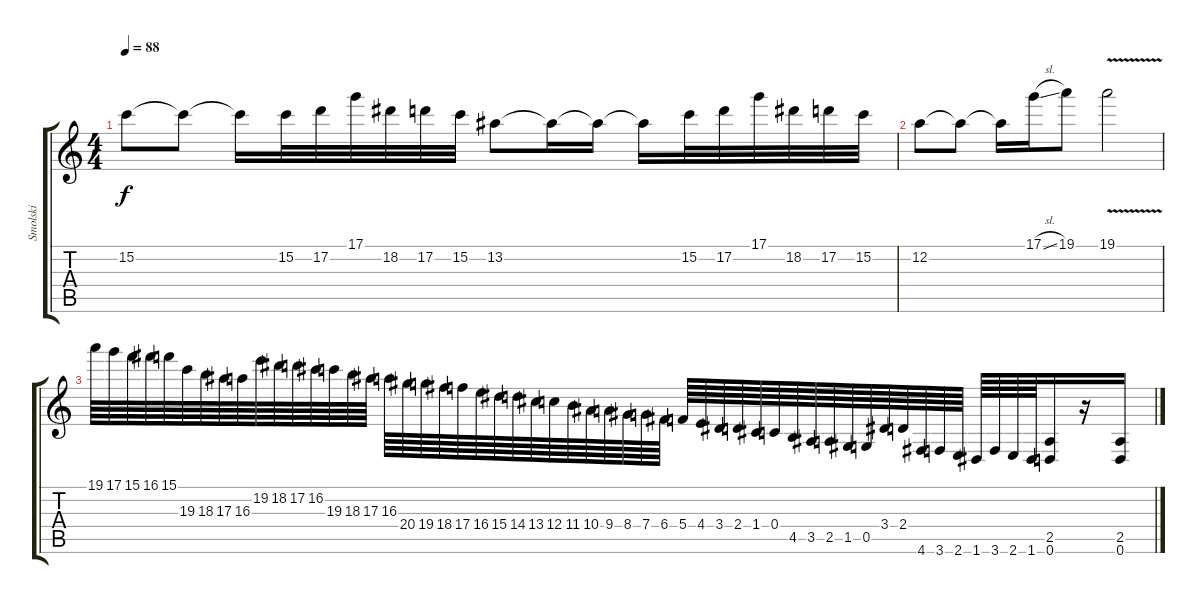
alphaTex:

\track ("Smolski" "Smolski") {instrument distortionguitar}
\staff {score tabs}
\tuning (D4 A3 F3 C3 G2 D2) {hide}
\ts (4 4)
\tempo 88
\clef g2
\ks c
15.2.8{dy f} 15.2{t}.8 15.2{t}.16 15.2.32 17.2.32 17.1.32 18.2.32 17.2.32 15.2.32 13.2.8 13.2{t}.16 13.2{t}.16 13.2{t}.16 15.2.32 17.2.32 17.1.32 18.2.32 17.2.32 15.2.32 |
12.2.8 12.2{t}.8 12.2{t}.16 17.1{sl}.16 19.1.8 19.1{v}.2 |
19.1.64 17.1.64 15.1.64 16.1.64 15.1.64 19.3.64 18.3.64 17.3.64 16.3.64 19.2.64 18.2.64 17.2.64 16.2.64 19.3.64 18.3.64 17.3.64 16.3.64 20.4.64 19.4.64 18.4.64 17.4.64 16.4.64 15.4.64 14.4.64 13.4.64 12.4.64 11.4.64 10.4.64 9.4.64 8.4.64 7.4.64 6.4.64 5.4.64 4.4.64 3.4.64 2.4.64 1.4.64 0.4.64 4.5.64 3.5.64 2.5.64 1.5.64 0.5.64 3.4.64 2.4.64 4.6.64 3.6.64 2.6.64 1.6.64 3.6.64 2.6.64 1.6.64 (2.5 0.6).16{balance 8 instrument distortionguitar} r.16 (2.5 0.6).16
